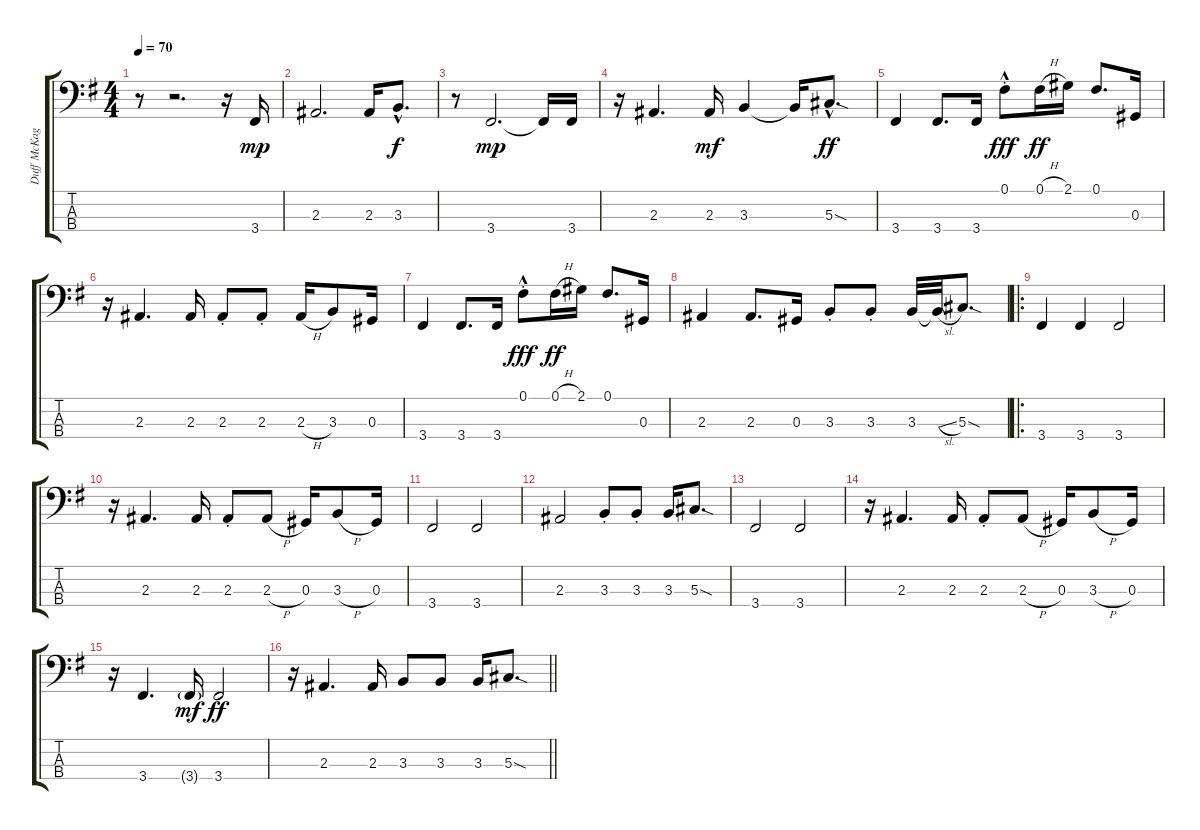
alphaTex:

\track ("Duff McKagan (w/ pick)" "Duff McKag") {instrument electricbassfinger}
\staff {score tabs}
\tuning (Gb2 Db2 Ab1 Eb1) {hide}
\ts (4 4)
\tempo 70
\clef f4
\ks g
r.8{dy mp instrument electricbassfinger} r.2{d} r.16 3.4.16 |
2.3.2{d} 2.3.16 3.3{hac}.8{d dy f} |
r.8 3.4.2{d dy mp} 3.4{t}.16 3.4.16 |
r.16 2.3.4{d} 2.3.16{dy mf} 3.3.4 3.3{t}.16 5.3{sod hac}.8{d dy ff} |
3.4.4 3.4.8{d} 3.4.16 0.1{hac st}.8{dy fff} 0.1{h}.16{dy ff} 2.1.16 0.1.8{d} 0.3.16 |
r.16 2.3.4{d} 2.3.16 2.3{st}.8 2.3{st}.8 2.3{h}.16 3.3.8 0.3.16 |
3.4.4 3.4.8{d} 3.4.16 0.1{hac st}.8{dy fff} 0.1{h}.16{dy ff} 2.1.16 0.1.8{d} 0.3.16 |
2.3.4 2.3.8{d} 0.3.16 3.3{st}.8 3.3{st}.8 3.3.32 3.3{sl t}.32 5.3{sod}.8{d} |
\ro
3.4.4 3.4.4 3.4.2 |
r.16 2.3.4{d} 2.3.16 2.3{st}.8 2.3{h}.8 0.3.16 3.3{h}.8 0.3.16 |
3.4.2 3.4.2 |
2.3.2 3.3{st}.8 3.3{st}.8 3.3.16 5.3{sod}.8{d} |
3.4.2 3.4.2 |
r.16 2.3.4{d} 2.3.16 2.3{st}.8 2.3{h}.8 0.3.16 3.3{h}.8 0.3.16 |
r.16 3.4.4{d} 3.4{g}.16{dy mf} 3.4.2{dy ff} |
\barLineRight lightlight
r.16 2.3.4{d} 2.3.16 3.3.8 3.3.8 3.3.16 5.3{sod}.8{d}
